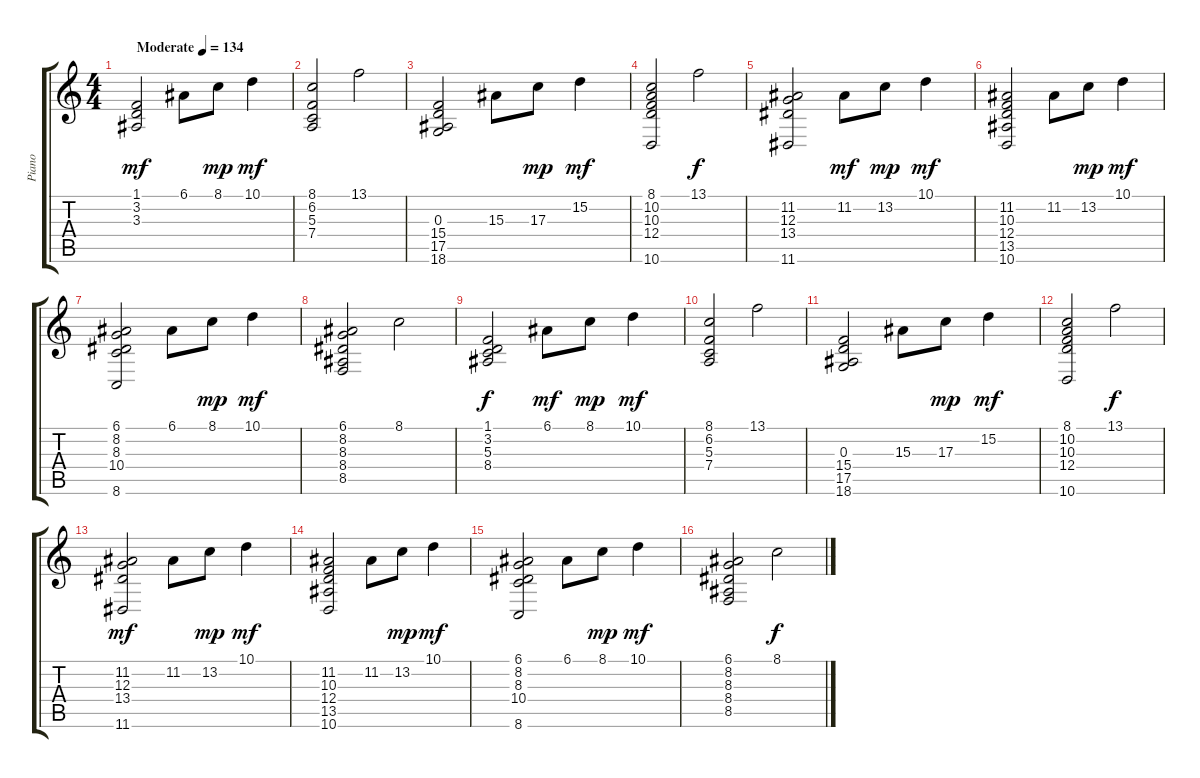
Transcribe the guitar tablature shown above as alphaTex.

\track ("Piano" "Piano") {instrument acousticgrandpiano}
\staff {score tabs}
\tuning (E4 B3 G3 D3 A2 E2) {hide}
\ts (4 4)
\tempo (134 "Moderate")
\clef g2
\ks c
(1.1 3.2 3.3).2{dy mf instrument acousticgrandpiano} 6.1.8 8.1.8{dy mp} 10.1.4{dy mf} |
(8.1 6.2 5.3 7.4).2 13.1.2 |
(0.3 15.4 17.5 18.6).2 15.3.8 17.3.8{dy mp} 15.2.4{dy mf} |
(8.1 10.2 10.3 12.4 10.6).2 13.1.2{dy f} |
(11.2 12.3 13.4 11.6).2 11.2.8{dy mf} 13.2.8{dy mp} 10.1.4{dy mf} |
(11.2 10.3 12.4 13.5 10.6).2 11.2.8 13.2.8{dy mp} 10.1.4{dy mf} |
(6.1 8.2 8.3 10.4 8.6).2 6.1.8 8.1.8{dy mp} 10.1.4{dy mf} |
(6.1 8.2 8.3 8.4 8.5).2 8.1.2 |
(1.1 3.2 5.3 8.4).2{dy f} 6.1.8{dy mf} 8.1.8{dy mp} 10.1.4{dy mf} |
(8.1 6.2 5.3 7.4).2 13.1.2 |
(0.3 15.4 17.5 18.6).2 15.3.8 17.3.8{dy mp} 15.2.4{dy mf} |
(8.1 10.2 10.3 12.4 10.6).2 13.1.2{dy f} |
(11.2 12.3 13.4 11.6).2{dy mf} 11.2.8 13.2.8{dy mp} 10.1.4{dy mf} |
(11.2 10.3 12.4 13.5 10.6).2 11.2.8 13.2.8{dy mp} 10.1.4{dy mf} |
(6.1 8.2 8.3 10.4 8.6).2 6.1.8 8.1.8{dy mp} 10.1.4{dy mf} |
(6.1 8.2 8.3 8.4 8.5).2 8.1.2{dy f}
